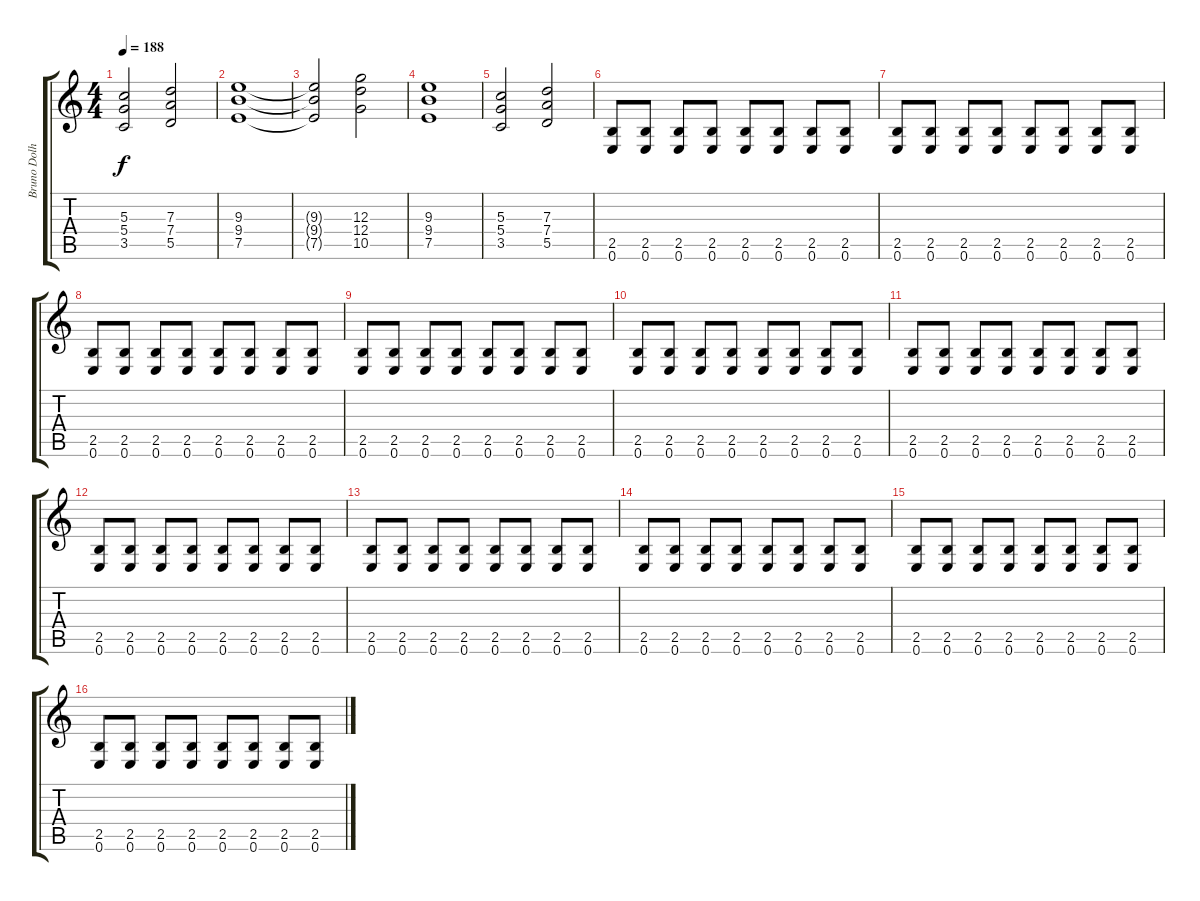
\track ("Bruno Dolheguy" "Bruno Dolh") {instrument overdrivenguitar}
\staff {score tabs}
\tuning (E4 B3 G3 D3 A2 E2) {hide}
\ts (4 4)
\tempo 188
\clef g2
\ks c
(5.3 5.4 3.5).2{dy f} (7.3 7.4 5.5).2 |
(9.3 9.4 7.5).1 |
(9.3{t} 9.4{t} 7.5{t}).2 (12.3 12.4 10.5).2 |
(9.3 9.4 7.5).1 |
(5.3 5.4 3.5).2 (7.3 7.4 5.5).2 |
(2.5 0.6).8 (2.5 0.6).8 (2.5 0.6).8 (2.5 0.6).8 (2.5 0.6).8 (2.5 0.6).8 (2.5 0.6).8 (2.5 0.6).8 |
(2.5 0.6).8 (2.5 0.6).8 (2.5 0.6).8 (2.5 0.6).8 (2.5 0.6).8 (2.5 0.6).8 (2.5 0.6).8 (2.5 0.6).8 |
(2.5 0.6).8 (2.5 0.6).8 (2.5 0.6).8 (2.5 0.6).8 (2.5 0.6).8 (2.5 0.6).8 (2.5 0.6).8 (2.5 0.6).8 |
(2.5 0.6).8 (2.5 0.6).8 (2.5 0.6).8 (2.5 0.6).8 (2.5 0.6).8 (2.5 0.6).8 (2.5 0.6).8 (2.5 0.6).8 |
(2.5 0.6).8 (2.5 0.6).8 (2.5 0.6).8 (2.5 0.6).8 (2.5 0.6).8 (2.5 0.6).8 (2.5 0.6).8 (2.5 0.6).8 |
(2.5 0.6).8 (2.5 0.6).8 (2.5 0.6).8 (2.5 0.6).8 (2.5 0.6).8 (2.5 0.6).8 (2.5 0.6).8 (2.5 0.6).8 |
(2.5 0.6).8 (2.5 0.6).8 (2.5 0.6).8 (2.5 0.6).8 (2.5 0.6).8 (2.5 0.6).8 (2.5 0.6).8 (2.5 0.6).8 |
(2.5 0.6).8 (2.5 0.6).8 (2.5 0.6).8 (2.5 0.6).8 (2.5 0.6).8 (2.5 0.6).8 (2.5 0.6).8 (2.5 0.6).8 |
(2.5 0.6).8 (2.5 0.6).8 (2.5 0.6).8 (2.5 0.6).8 (2.5 0.6).8 (2.5 0.6).8 (2.5 0.6).8 (2.5 0.6).8 |
(2.5 0.6).8 (2.5 0.6).8 (2.5 0.6).8 (2.5 0.6).8 (2.5 0.6).8 (2.5 0.6).8 (2.5 0.6).8 (2.5 0.6).8 |
(2.5 0.6).8 (2.5 0.6).8 (2.5 0.6).8 (2.5 0.6).8 (2.5 0.6).8 (2.5 0.6).8 (2.5 0.6).8 (2.5 0.6).8
